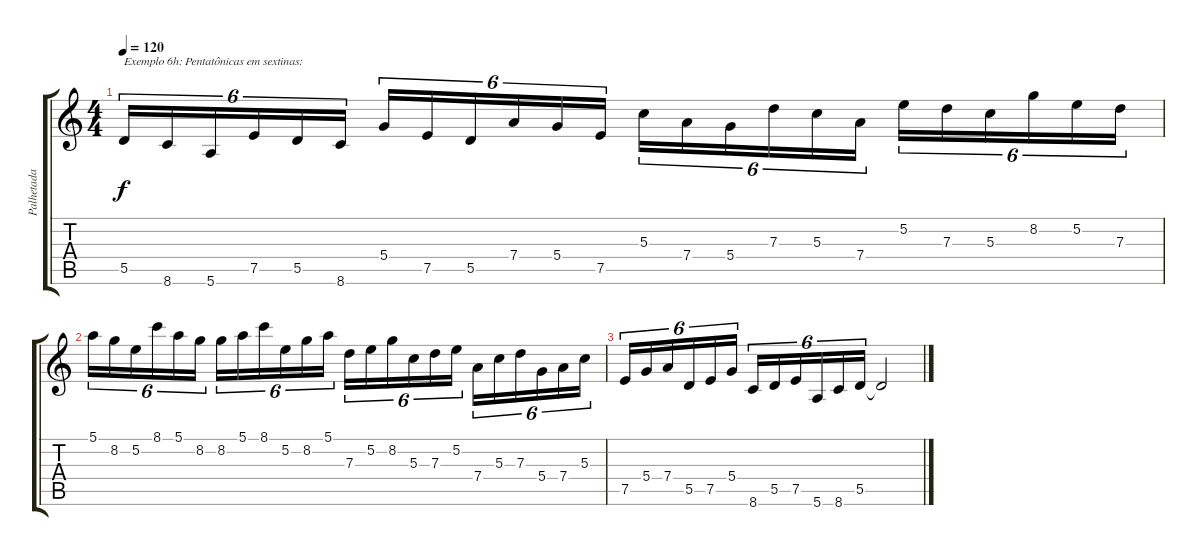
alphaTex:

\track ("Palhetada - Aplicando Padrões" "Palhetada ") {instrument overdrivenguitar}
\staff {score tabs}
\tuning (E4 B3 G3 D3 A2 E2) {hide}
\ts (4 4)
\tempo 120
\clef g2
\ks c
5.5.16{tu (6 4) txt "Exemplo 6h: Pentatônicas em sextinas:" dy f} 8.6.16{tu (6 4)} 5.6.16{tu (6 4)} 7.5.16{tu (6 4)} 5.5.16{tu (6 4)} 8.6.16{tu (6 4)} 5.4.16{tu (6 4)} 7.5.16{tu (6 4)} 5.5.16{tu (6 4)} 7.4.16{tu (6 4)} 5.4.16{tu (6 4)} 7.5.16{tu (6 4)} 5.3.16{tu (6 4)} 7.4.16{tu (6 4)} 5.4.16{tu (6 4)} 7.3.16{tu (6 4)} 5.3.16{tu (6 4)} 7.4.16{tu (6 4)} 5.2.16{tu (6 4)} 7.3.16{tu (6 4)} 5.3.16{tu (6 4)} 8.2.16{tu (6 4)} 5.2.16{tu (6 4)} 7.3.16{tu (6 4)} |
5.1.16{tu (6 4)} 8.2.16{tu (6 4)} 5.2.16{tu (6 4)} 8.1.16{tu (6 4)} 5.1.16{tu (6 4)} 8.2.16{tu (6 4)} 8.2.16{tu (6 4)} 5.1.16{tu (6 4)} 8.1.16{tu (6 4)} 5.2.16{tu (6 4)} 8.2.16{tu (6 4)} 5.1.16{tu (6 4)} 7.3.16{tu (6 4)} 5.2.16{tu (6 4)} 8.2.16{tu (6 4)} 5.3.16{tu (6 4)} 7.3.16{tu (6 4)} 5.2.16{tu (6 4)} 7.4.16{tu (6 4)} 5.3.16{tu (6 4)} 7.3.16{tu (6 4)} 5.4.16{tu (6 4)} 7.4.16{tu (6 4)} 5.3.16{tu (6 4)} |
7.5.16{tu (6 4)} 5.4.16{tu (6 4)} 7.4.16{tu (6 4)} 5.5.16{tu (6 4)} 7.5.16{tu (6 4)} 5.4.16{tu (6 4)} 8.6.16{tu (6 4)} 5.5.16{tu (6 4)} 7.5.16{tu (6 4)} 5.6.16{tu (6 4)} 8.6.16{tu (6 4)} 5.5.16{tu (6 4)} 5.5{t}.2
